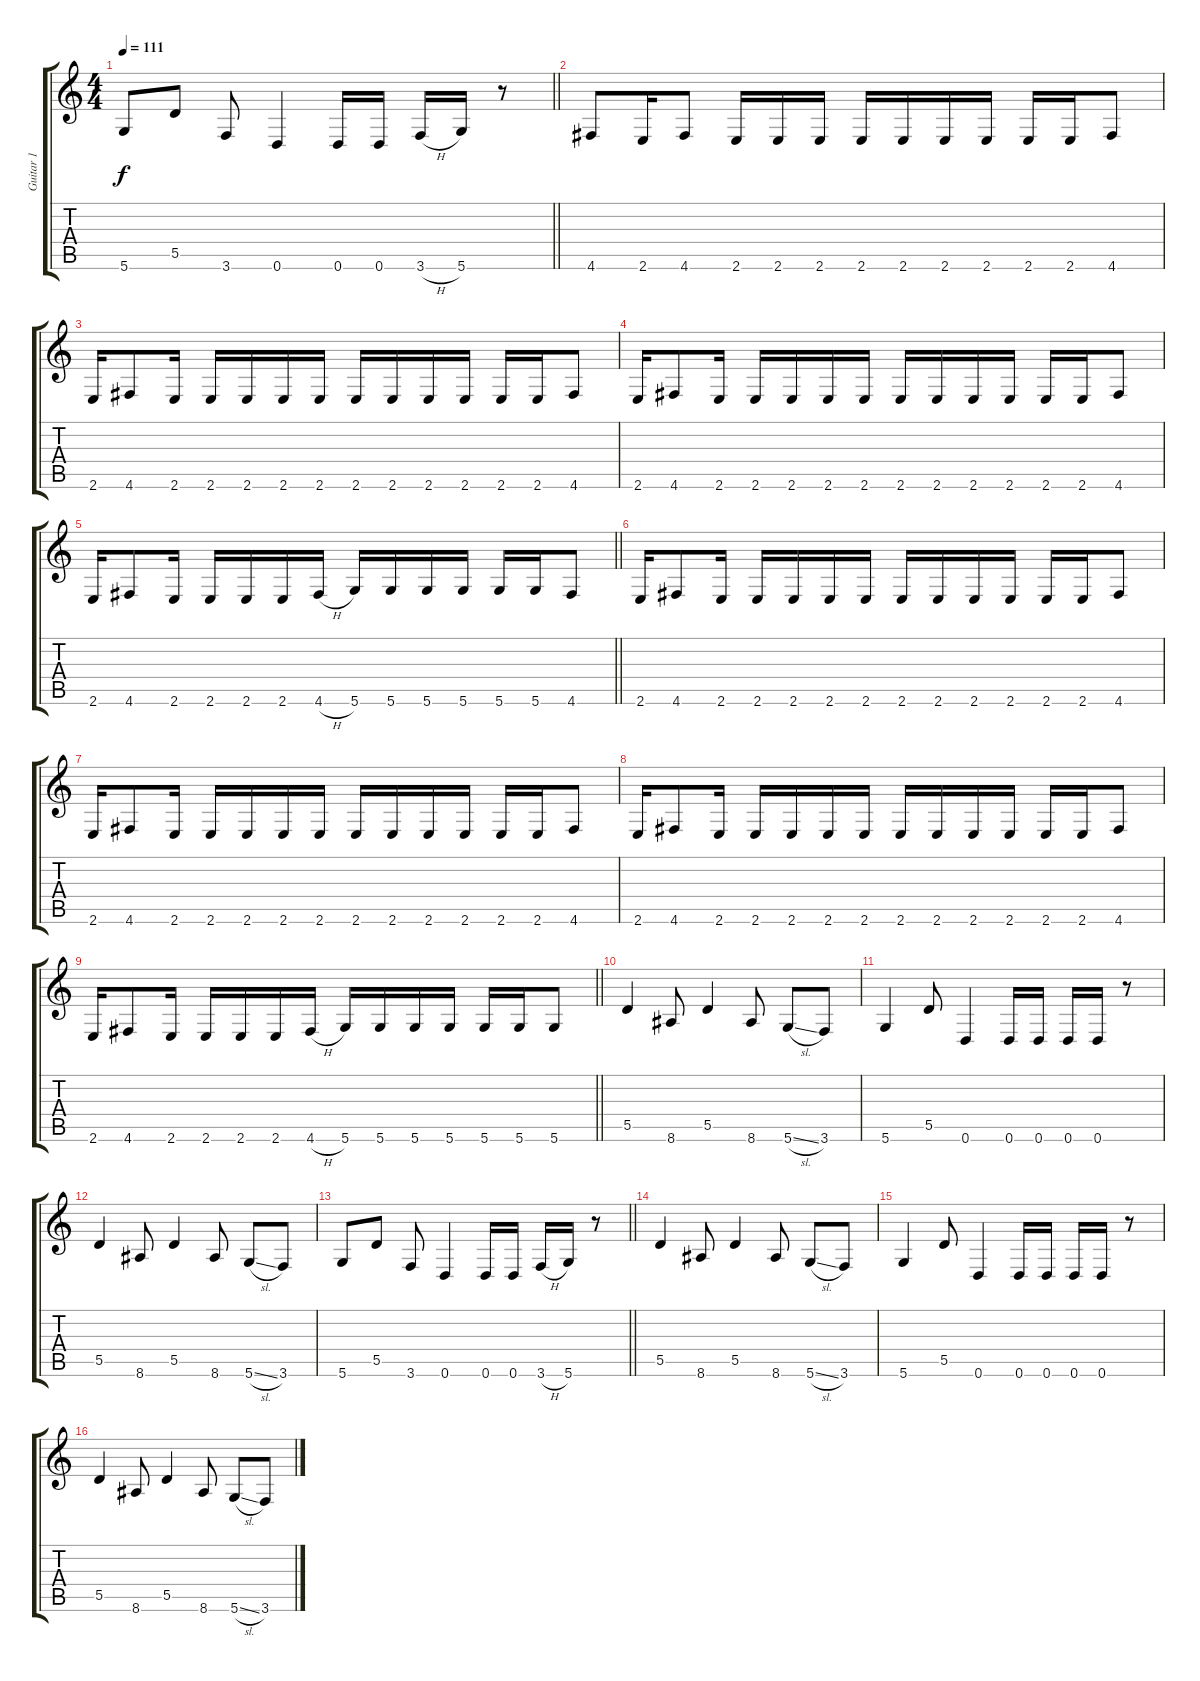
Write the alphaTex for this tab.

\track ("Guitar 1" "Guitar 1") {instrument overdrivenguitar}
\staff {score tabs}
\tuning (E4 B3 G3 D3 A2 D2) {hide}
\ts (4 4)
\tempo 111
\clef g2
\barLineRight lightlight
\ks c
5.6.8{dy f} 5.5.8 3.6.8 0.6.4 0.6.16 0.6.16 3.6{h}.16 5.6.16 r.8 |
\section ("" "")
4.6.8 2.6.16 4.6.8 2.6.16 2.6.16 2.6.16 2.6.16 2.6.16 2.6.16 2.6.16 2.6.16 2.6.16 4.6.8 |
2.6.16 4.6.8 2.6.16 2.6.16 2.6.16 2.6.16 2.6.16 2.6.16 2.6.16 2.6.16 2.6.16 2.6.16 2.6.16 4.6.8 |
2.6.16 4.6.8 2.6.16 2.6.16 2.6.16 2.6.16 2.6.16 2.6.16 2.6.16 2.6.16 2.6.16 2.6.16 2.6.16 4.6.8 |
\barLineRight lightlight
2.6.16 4.6.8 2.6.16 2.6.16 2.6.16 2.6.16 4.6{h}.16 5.6.16 5.6.16 5.6.16 5.6.16 5.6.16 5.6.16 4.6.8 |
2.6.16 4.6.8 2.6.16 2.6.16 2.6.16 2.6.16 2.6.16 2.6.16 2.6.16 2.6.16 2.6.16 2.6.16 2.6.16 4.6.8 |
2.6.16 4.6.8 2.6.16 2.6.16 2.6.16 2.6.16 2.6.16 2.6.16 2.6.16 2.6.16 2.6.16 2.6.16 2.6.16 4.6.8 |
2.6.16 4.6.8 2.6.16 2.6.16 2.6.16 2.6.16 2.6.16 2.6.16 2.6.16 2.6.16 2.6.16 2.6.16 2.6.16 4.6.8 |
\barLineRight lightlight
2.6.16 4.6.8 2.6.16 2.6.16 2.6.16 2.6.16 4.6{h}.16 5.6.16 5.6.16 5.6.16 5.6.16 5.6.16 5.6.16 5.6.8 |
\section ("" "")
5.5.4 8.6.8 5.5.4 8.6.8 5.6{sl}.8 3.6.8 |
5.6.4 5.5.8 0.6.4 0.6.16 0.6.16 0.6.16 0.6.16 r.8 |
5.5.4 8.6.8 5.5.4 8.6.8 5.6{sl}.8 3.6.8 |
\barLineRight lightlight
5.6.8 5.5.8 3.6.8 0.6.4 0.6.16 0.6.16 3.6{h}.16 5.6.16 r.8 |
5.5.4 8.6.8 5.5.4 8.6.8 5.6{sl}.8 3.6.8 |
5.6.4 5.5.8 0.6.4 0.6.16 0.6.16 0.6.16 0.6.16 r.8 |
5.5.4 8.6.8 5.5.4 8.6.8 5.6{sl}.8 3.6.8
